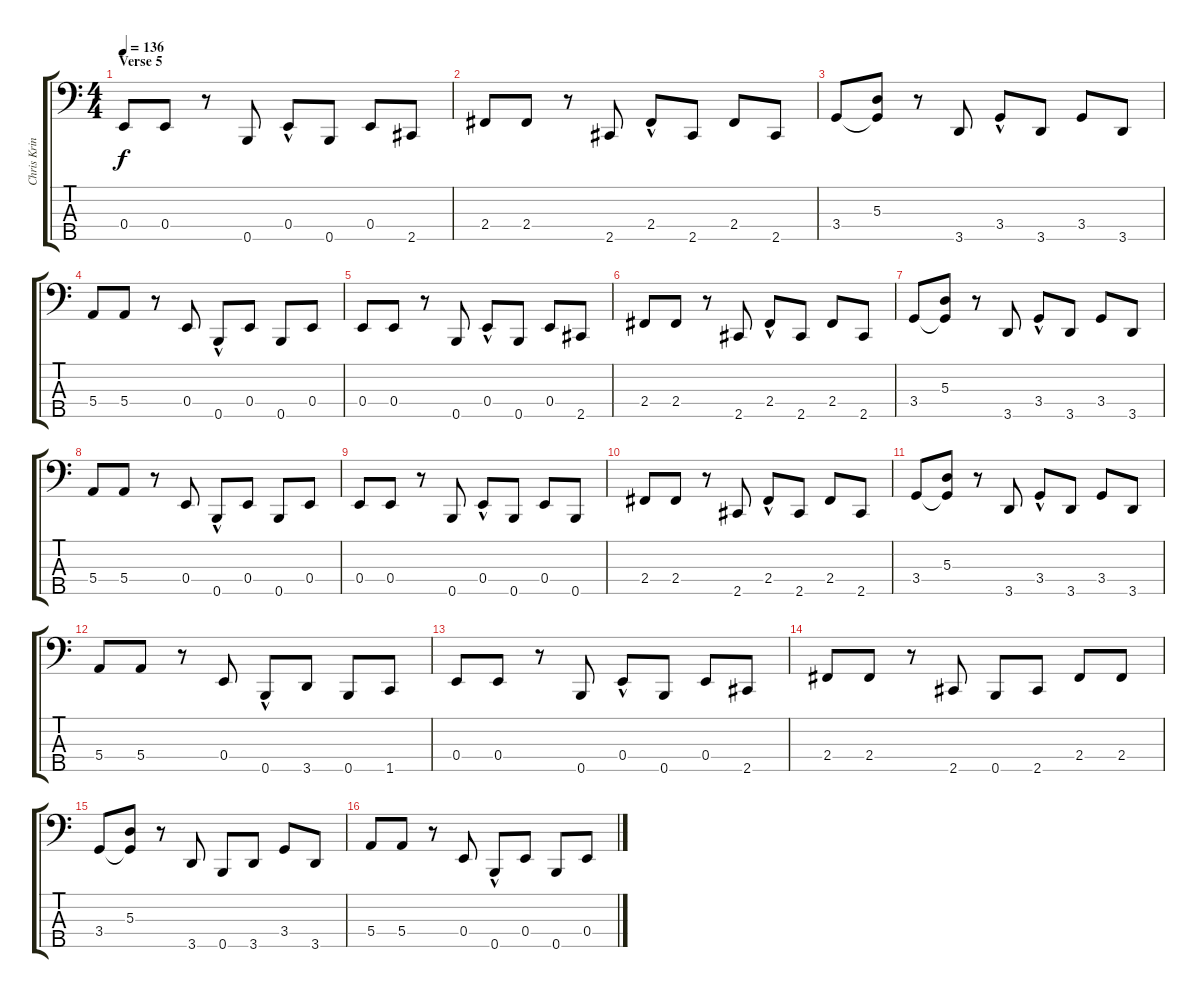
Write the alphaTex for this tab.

\track ("Chris Kringel" "Chris Krin") {instrument fretlessbass}
\staff {score tabs}
\tuning (G2 D2 A1 E1 B0) {hide}
\ts (4 4)
\section ("" "Verse 5")
\tempo 136
\clef f4
\ks c
0.4.8{dy f} 0.4.8 r.8 0.5.8 0.4{hac}.8 0.5.8 0.4.8 2.5.8 |
2.4.8 2.4.8 r.8 2.5.8 2.4{hac}.8 2.5.8 2.4.8 2.5.8 |
3.4.8 (5.3 3.4{t}).8 r.8 3.5.8 3.4{hac}.8 3.5.8 3.4.8 3.5.8 |
5.4.8 5.4.8 r.8 0.4.8 0.5{hac}.8 0.4.8 0.5.8 0.4.8 |
0.4.8 0.4.8 r.8 0.5.8 0.4{hac}.8 0.5.8 0.4.8 2.5.8 |
2.4.8 2.4.8 r.8 2.5.8 2.4{hac}.8 2.5.8 2.4.8 2.5.8 |
3.4.8 (5.3 3.4{t}).8 r.8 3.5.8 3.4{hac}.8 3.5.8 3.4.8 3.5.8 |
5.4.8 5.4.8 r.8 0.4.8 0.5{hac}.8 0.4.8 0.5.8 0.4.8 |
0.4.8 0.4.8 r.8 0.5.8 0.4{hac}.8 0.5.8 0.4.8 0.5.8 |
2.4.8 2.4.8 r.8 2.5.8 2.4{hac}.8 2.5.8 2.4.8 2.5.8 |
3.4.8 (5.3 3.4{t}).8 r.8 3.5.8 3.4{hac}.8 3.5.8 3.4.8 3.5.8 |
5.4.8 5.4.8 r.8 0.4.8 0.5{hac}.8 3.5.8 0.5.8 1.5.8 |
0.4.8 0.4.8 r.8 0.5.8 0.4{hac}.8 0.5.8 0.4.8 2.5.8 |
2.4.8 2.4.8 r.8 2.5.8 0.5.8 2.5.8 2.4.8 2.4.8 |
3.4.8 (5.3 3.4{t}).8 r.8 3.5.8 0.5.8 3.5.8 3.4.8 3.5.8 |
5.4.8 5.4.8 r.8 0.4.8 0.5{hac}.8 0.4.8 0.5.8 0.4.8
